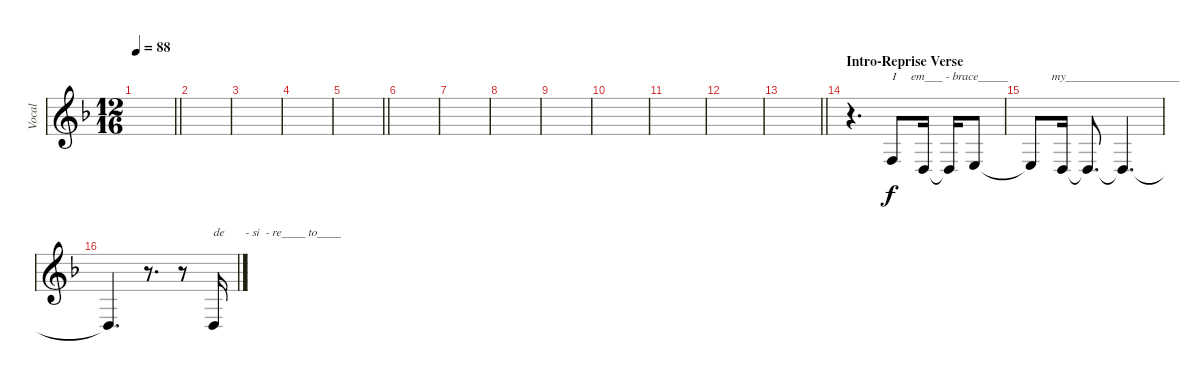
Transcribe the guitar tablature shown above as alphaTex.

\track ("Vocal" "Vocal") {instrument tuba}
\staff {score}
\tuning (E4 B3 G3 D3 A2 E2) {hide}
\ts (12 16)
\tempo 88
\clef g2
\barLineRight lightlight
\ks dminor
|
|
|
|
\barLineRight lightlight
|
|
|
|
|
|
|
|
\barLineRight lightlight
|
\section ("" "Intro-Reprise Verse")
r.4{d} 3.4.8{txt "I     em___ - brace_____"} 0.4.16 0.4{t}.16 2.4.8 |
2.4{t}.8{txt "       my___________________"} 0.4.16 0.4{t}.8{d} 0.4{t}.4{d} |
0.4{t}.4{d} r.8{d} r.8 0.4.16{txt "de       - si  - re____ to____"}
